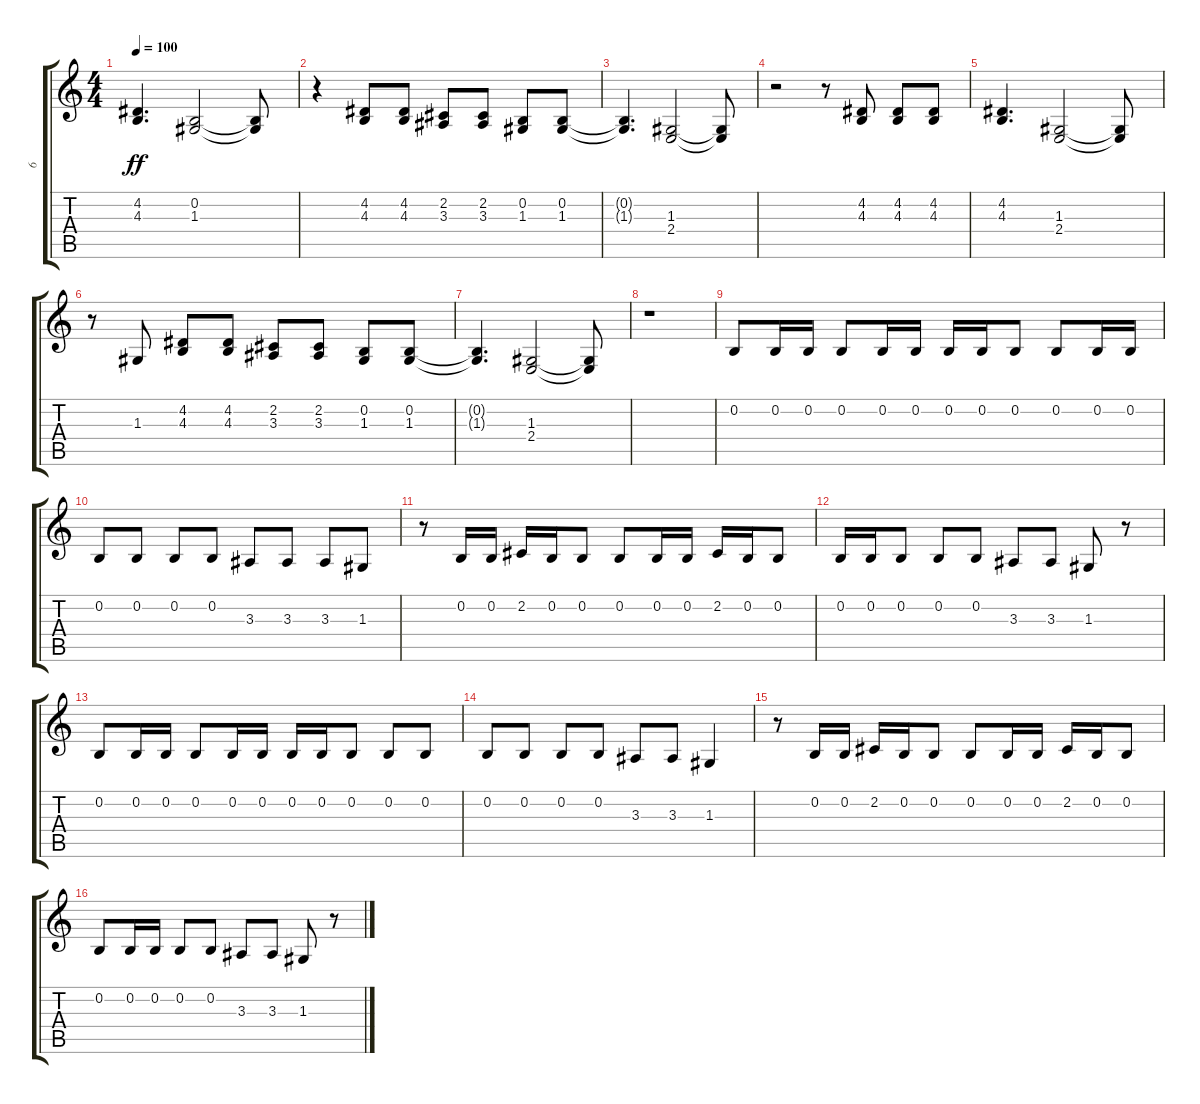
\track ("6" "6") {instrument lead2sawtooth}
\staff {score tabs}
\tuning (E4 B3 G3 D3 A2 E2) {hide}
\ts (4 4)
\tempo 100
\clef g2
\ks c
(4.2 4.3).4{d dy ff} (0.2 1.3).2 (0.2{t} 1.3{t}).8 |
r.4 (4.2 4.3).8 (4.2 4.3).8 (2.2 3.3).8 (2.2 3.3).8 (0.2 1.3).8 (0.2 1.3).8 |
(0.2{t} 1.3{t}).4{d} (1.3 2.4).2 (1.3{t} 2.4{t}).8 |
r.2 r.8 (4.2 4.3).8 (4.2 4.3).8 (4.2 4.3).8 |
(4.2 4.3).4{d} (1.3 2.4).2 (1.3{t} 2.4{t}).8 |
r.8 1.3.8 (4.2 4.3).8 (4.2 4.3).8 (2.2 3.3).8 (2.2 3.3).8 (0.2 1.3).8 (0.2 1.3).8 |
(0.2{t} 1.3{t}).4{d} (1.3 2.4).2 (1.3{t} 2.4{t}).8 |
r.1 |
0.2.8 0.2.16 0.2.16 0.2.8 0.2.16 0.2.16 0.2.16 0.2.16 0.2.8 0.2.8 0.2.16 0.2.16 |
0.2.8 0.2.8 0.2.8 0.2.8 3.3.8 3.3.8 3.3.8 1.3.8 |
r.8 0.2.16 0.2.16 2.2.16 0.2.16 0.2.8 0.2.8 0.2.16 0.2.16 2.2.16 0.2.16 0.2.8 |
0.2.16 0.2.16 0.2.8 0.2.8 0.2.8 3.3.8 3.3.8 1.3.8 r.8 |
0.2.8 0.2.16 0.2.16 0.2.8 0.2.16 0.2.16 0.2.16 0.2.16 0.2.8 0.2.8 0.2.8 |
0.2.8 0.2.8 0.2.8 0.2.8 3.3.8 3.3.8 1.3.4 |
r.8 0.2.16 0.2.16 2.2.16 0.2.16 0.2.8 0.2.8 0.2.16 0.2.16 2.2.16 0.2.16 0.2.8 |
0.2.8 0.2.16 0.2.16 0.2.8 0.2.8 3.3.8 3.3.8 1.3.8 r.8
